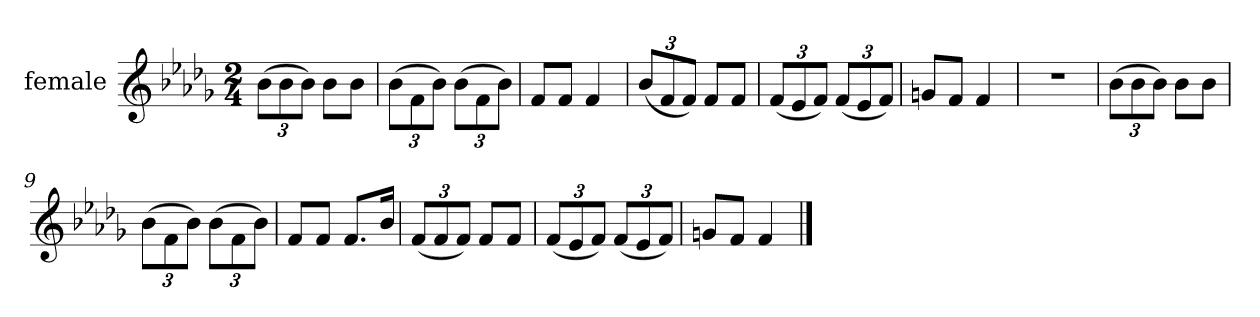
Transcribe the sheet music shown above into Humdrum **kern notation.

**kern
*part1
*staff1
*I"female
*clefG2
*k[b-e-a-d-g-]
*M2/4
*MM69
=1
(12b-\L
12b-\
12b-\J)
8b-\L
8b-\J
=2
(12b-\L
12f\
12b-\J)
(12b-\L
12f\
12b-\J)
=3
8f/L
8f/J
4f
=4
(12b-/L
12f/
12f/J)
8f/L
8f/J
=5
(12f/L
12e-/
12f/J)
(12f/L
12e-/
12f/J)
=6
8gn/L
8f/J
4f
=7
2r
=8
(12b-\L
12b-\
12b-\J)
8b-\L
8b-\J
=9
(12b-\L
12f\
12b-\J)
(12b-\L
12f\
12b-\J)
=10
8f/L
8f/J
8.f/L
16b-/Jk
=11
(12f/L
12f/
12f/J)
8f/L
8f/J
=12
(12f/L
12e-/
12f/J)
(12f/L
12e-/
12f/J)
=13
8gn/L
8f/J
4f
==
*-
